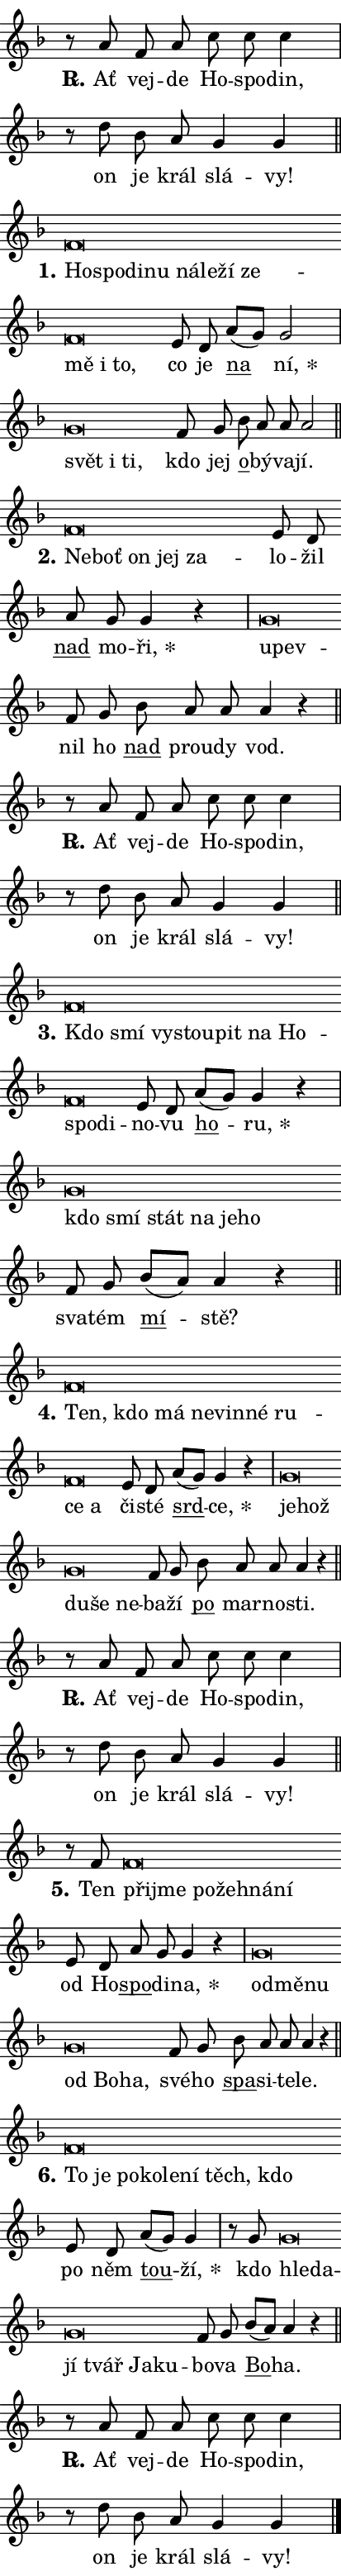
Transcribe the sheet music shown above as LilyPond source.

\version "2.22.1"
\header { tagline = "" }
\paper {
  indent = 0\cm
  top-margin = 0\cm
  right-margin = 0\cm
  bottom-margin = 0\cm
  left-margin = 0\cm
  paper-width = 7\cm
  page-breaking = #ly:one-page-breaking
  system-system-spacing.basic-distance = #11
  score-system-spacing.basic-distance = #11.3
  ragged-last = ##f
}


%% Author: Thomas Morley
%% https://lists.gnu.org/archive/html/lilypond-user/2020-05/msg00002.html
#(define (line-position grob)
"Returns position of @var[grob} in current system:
   @code{'start}, if at first time-step
   @code{'end}, if at last time-step
   @code{'middle} otherwise
"
  (let* ((col (ly:item-get-column grob))
         (ln (ly:grob-object col 'left-neighbor))
         (rn (ly:grob-object col 'right-neighbor))
         (col-to-check-left (if (ly:grob? ln) ln col))
         (col-to-check-right (if (ly:grob? rn) rn col))
         (break-dir-left
           (and
             (ly:grob-property col-to-check-left 'non-musical #f)
             (ly:item-break-dir col-to-check-left)))
         (break-dir-right
           (and
             (ly:grob-property col-to-check-right 'non-musical #f)
             (ly:item-break-dir col-to-check-right))))
        (cond ((eqv? 1 break-dir-left) 'start)
              ((eqv? -1 break-dir-right) 'end)
              (else 'middle))))

#(define (tranparent-at-line-position vctor)
  (lambda (grob)
  "Relying on @code{line-position} select the relevant enry from @var{vctor}.
Used to determine transparency,"
    (case (line-position grob)
      ((end) (not (vector-ref vctor 0)))
      ((middle) (not (vector-ref vctor 1)))
      ((start) (not (vector-ref vctor 2))))))

noteHeadBreakVisibility =
#(define-music-function (break-visibility)(vector?)
"Makes @code{NoteHead}s transparent relying on @var{break-visibility}"
#{
  \override NoteHead.transparent =
    #(tranparent-at-line-position break-visibility)
#})

#(define delete-ledgers-for-transparent-note-heads
  (lambda (grob)
    "Reads whether a @code{NoteHead} is transparent.
If so this @code{NoteHead} is removed from @code{'note-heads} from
@var{grob}, which is supposed to be @code{LedgerLineSpanner}.
As a result ledgers are not printed for this @code{NoteHead}"
    (let* ((nhds-array (ly:grob-object grob 'note-heads))
           (nhds-list
             (if (ly:grob-array? nhds-array)
                 (ly:grob-array->list nhds-array)
                 '()))
           ;; Relies on the transparent-property being done before
           ;; Staff.LedgerLineSpanner.after-line-breaking is executed.
           ;; This is fragile ...
           (to-keep
             (remove
               (lambda (nhd)
                 (ly:grob-property nhd 'transparent #f))
               nhds-list)))
      ;; TODO find a better method to iterate over grob-arrays, similiar
      ;; to filter/remove etc for lists
      ;; For now rebuilt from scratch
      (set! (ly:grob-object grob 'note-heads)  '())
      (for-each
        (lambda (nhd)
          (ly:pointer-group-interface::add-grob grob 'note-heads nhd))
        to-keep))))

hideNotes = {
  \noteHeadBreakVisibility #begin-of-line-visible
}
unHideNotes = {
  \noteHeadBreakVisibility #all-visible
}

% work-around for resetting accidentals
% https://lilypond.org/doc/v2.23/Documentation/notation/displaying-rhythms#unmetered-music
cadenzaMeasure = {
  \cadenzaOff
  \partial 1024 s1024
  \cadenzaOn
}

#(define-markup-command (accent layout props text) (markup?)
  "Underline accented syllable"
  (interpret-markup layout props
    #{\markup \override #'(offset . 4.3) \underline { #text }#}))

responsum = \markup \concat {
  "R" \hspace #-1.05 \path #0.1 #'((moveto 0 0.07) (lineto 0.9 0.8)) \hspace #0.05 "."
}

\layout {
    \context {
        \Staff
        \remove "Time_signature_engraver"
        \override LedgerLineSpanner.after-line-breaking = #delete-ledgers-for-transparent-note-heads
    }
    \context {
        \Voice {
            \override NoteHead.output-attributes = #'((class . "notehead"))
            \override Hairpin.height = #0.55
        }
    }
    \context {
        \Lyrics {
            \override StanzaNumber.output-attributes = #'((class . "stanzanumber"))
            \override LyricSpace.minimum-distance = #0.9
            \override LyricText.font-name = #"TeX Gyre Schola"
            \override LyricText.font-size = 1
            \override StanzaNumber.font-name = #"TeX Gyre Schola Bold"
            \override StanzaNumber.font-size = 1
        }
    }
}

% magnetic-lyrics.ily
%
%   written by
%     Jean Abou Samra <jean@abou-samra.fr>
%     Werner Lemberg <wl@gnu.org>
%
%   adapted by
%     Jiri Hon <jiri.hon@gmail.com>
%
% Version 2022-Apr-15

% https://www.mail-archive.com/lilypond-user@gnu.org/msg149350.html

#(define (Left_hyphen_pointer_engraver context)
   "Collect syllable-hyphen-syllable occurrences in lyrics and store
them in properties.  This engraver only looks to the left.  For
example, if the lyrics input is @code{foo -- bar}, it does the
following.

@itemize @bullet
@item
Set the @code{text} property of the @code{LyricHyphen} grob between
@q{foo} and @q{bar} to @code{foo}.

@item
Set the @code{left-hyphen} property of the @code{LyricText} grob with
text @q{foo} to the @code{LyricHyphen} grob between @q{foo} and
@q{bar}.
@end itemize

Use this auxiliary engraver in combination with the
@code{lyric-@/text::@/apply-@/magnetic-@/offset!} hook."
   (let ((hyphen #f)
         (text #f))
     (make-engraver
      (acknowledgers
       ((lyric-syllable-interface engraver grob source-engraver)
        (set! text grob)))
      (end-acknowledgers
       ((lyric-hyphen-interface engraver grob source-engraver)
        ;(when (not (grob::has-interface grob 'lyric-space-interface))
          (set! hyphen grob)));)
      ((stop-translation-timestep engraver)
       (when (and text hyphen)
         (ly:grob-set-object! text 'left-hyphen hyphen))
       (set! text #f)
       (set! hyphen #f)))))

#(define (lyric-text::apply-magnetic-offset! grob)
   "If the space between two syllables is less than the value in
property @code{LyricText@/.details@/.squash-threshold}, move the right
syllable to the left so that it gets concatenated with the left
syllable.

Use this function as a hook for
@code{LyricText@/.after-@/line-@/breaking} if the
@code{Left_@/hyphen_@/pointer_@/engraver} is active."
   (let ((hyphen (ly:grob-object grob 'left-hyphen #f)))
     (when hyphen
       (let ((left-text (ly:spanner-bound hyphen LEFT)))
         (when (grob::has-interface left-text 'lyric-syllable-interface)
           (let* ((common (ly:grob-common-refpoint grob left-text X))
                  (this-x-ext (ly:grob-extent grob common X))
                  (left-x-ext
                   (begin
                     ;; Trigger magnetism for left-text.
                     (ly:grob-property left-text 'after-line-breaking)
                     (ly:grob-extent left-text common X)))
                  ;; `delta` is the gap width between two syllables.
                  (delta (- (interval-start this-x-ext)
                            (interval-end left-x-ext)))
                  (details (ly:grob-property grob 'details))
                  (threshold (assoc-get 'squash-threshold details 0.2)))
             (when (< delta threshold)
               (let* (;; We have to manipulate the input text so that
                      ;; ligatures crossing syllable boundaries are not
                      ;; disabled.  For languages based on the Latin
                      ;; script this is essentially a beautification.
                      ;; However, for non-Western scripts it can be a
                      ;; necessity.
                      (lt (ly:grob-property left-text 'text))
                      (rt (ly:grob-property grob 'text))
                      (is-space (grob::has-interface hyphen 'lyric-space-interface))
                      (space (if is-space " " ""))
                      (space-markup (grob-interpret-markup grob " "))
                      (space-size (interval-length (ly:stencil-extent space-markup X)))
                      (extra-delta (if is-space space-size 0))
                      ;; Append new syllable.
                      (ltrt-space (if (and (string? lt) (string? rt))
                                (string-append lt space rt)
                                (make-concat-markup (list lt space rt))))
                      ;; Right-align `ltrt` to the right side.
                      (ltrt-space-markup (grob-interpret-markup
                               grob
                               (make-translate-markup
                                (cons (interval-length this-x-ext) 0)
                                (make-right-align-markup ltrt-space)))))
                 (begin
                   ;; Don't print `left-text`.
                   (ly:grob-set-property! left-text 'stencil #f)
                   ;; Set text and stencil (which holds all collected
                   ;; syllables so far) and shift it to the left.
                   (ly:grob-set-property! grob 'text ltrt-space)
                   (ly:grob-set-property! grob 'stencil ltrt-space-markup)
                   (ly:grob-translate-axis! grob (- (- delta extra-delta)) X))))))))))


#(define (lyric-hyphen::displace-bounds-first grob)
   ;; Make very sure this callback isn't triggered too early.
   (let ((left (ly:spanner-bound grob LEFT))
         (right (ly:spanner-bound grob RIGHT)))
     (ly:grob-property left 'after-line-breaking)
     (ly:grob-property right 'after-line-breaking)
     (ly:lyric-hyphen::print grob)))

squashThreshold = #0.4

\layout {
  \context {
    \Lyrics
    \consists #Left_hyphen_pointer_engraver
    \override LyricText.after-line-breaking =
      #lyric-text::apply-magnetic-offset!
    \override LyricHyphen.stencil = #lyric-hyphen::displace-bounds-first
    \override LyricText.details.squash-threshold = \squashThreshold
    \override LyricHyphen.minimum-distance = 0
    \override LyricHyphen.minimum-length = \squashThreshold
  }
}

squash = \override LyricText.details.squash-threshold = 9999
unSquash = \override LyricText.details.squash-threshold = \squashThreshold

left = \override LyricText.self-alignment-X = #LEFT
unLeft = \revert LyricText.self-alignment-X

starOffset = #(lambda (grob) 
                (let ((x_offset (ly:self-alignment-interface::aligned-on-x-parent grob)))
                  (if (= x_offset 0) 0 (+ x_offset 1.2))))

star = #(define-music-function (syllable)(string?)
"Append star separator at the end of a syllable"
#{
  \once \override LyricText.X-offset = #starOffset
  \lyricmode { \markup {
    #syllable
    \override #'((font-name . "TeX Gyre Schola Bold")) \hspace #0.2 \lower #0.65 \larger "*"
  } }
#})

starAccent = #(define-music-function (syllable)(string?)
"Append star separator at the end of a syllable and make accent"
#{
  \once \override LyricText.X-offset = #starOffset
  \lyricmode { \markup {
    \accent #syllable
    \override #'((font-name . "TeX Gyre Schola Bold")) \hspace #0.2 \lower #0.65 \larger "*"
  } }
#})

breath = #(define-music-function (syllable)(string?)
"Append breathing indicator at the end of a syllable"
#{
  \lyricmode { \markup { #syllable "+" } }
#})

optionalBreath = #(define-music-function (syllable)(string?)
"Append optional breathing indicator at the end of a syllable"
#{
  \lyricmode { \markup { #syllable "(+)" } }
#})


\score {
    <<
        \new Voice = "melody" { \cadenzaOn \key f \major \relative { r8 a' f a c c c4 \cadenzaMeasure \bar "|" r8 d bes a g4 g \cadenzaMeasure \bar "||" \break } }
        \new Lyrics \lyricsto "melody" { \lyricmode { \set stanza = \responsum
Ať vej -- de Ho -- spo -- din, on je král slá -- vy! } }
    >>
    \layout {}
}

\score {
    <<
        \new Voice = "melody" { \cadenzaOn \key f \major \relative { f'\breve*1/16 \hideNotes \breve*1/16 \bar "" \breve*1/16 \bar "" \breve*1/16 \bar "" \breve*1/16 \bar "" \breve*1/16 \bar "" \breve*1/16 \bar "" \breve*1/16 \bar "" \breve*1/16 \bar "" \breve*1/16 \breve*1/16 \bar "" \unHideNotes e8 d \bar "" a'[( g)] g2 \cadenzaMeasure \bar "|" g\breve*1/16 \hideNotes \breve*1/16 \breve*1/16 \bar "" \unHideNotes f8 g \bar "" bes a a a2 \cadenzaMeasure \bar "||" \break } }
        \new Lyrics \lyricsto "melody" { \lyricmode { \set stanza = "1."
\left Ho -- \squash spo -- di -- nu ná -- le -- ží ze -- mě i to, \unLeft \unSquash co je \markup \accent na \star ní, \left svět \squash i ti, \unLeft \unSquash kdo jej \markup \accent o -- bý -- va -- jí. } }
    >>
    \layout {}
}

\score {
    <<
        \new Voice = "melody" { \cadenzaOn \key f \major \relative { f'\breve*1/16 \hideNotes \breve*1/16 \bar "" \breve*1/16 \bar "" \breve*1/16 \breve*1/16 \bar "" \unHideNotes e8 d \bar "" a' g g4 r \cadenzaMeasure \bar "|" g\breve*1/16 \hideNotes \breve*1/16 \bar "" \unHideNotes f8 g \bar "" bes a a a4 r \cadenzaMeasure \bar "||" \break } }
        \new Lyrics \lyricsto "melody" { \lyricmode { \set stanza = "2."
\left Ne -- \squash boť on jej za -- \unLeft \unSquash lo -- žil \markup \accent nad mo -- \star ři, \left u -- \squash pev -- \unLeft \unSquash nil ho \markup \accent nad prou -- dy vod. } }
    >>
    \layout {}
}

\score {
    <<
        \new Voice = "melody" { \cadenzaOn \key f \major \relative { r8 a' f a c c c4 \cadenzaMeasure \bar "|" r8 d bes a g4 g \cadenzaMeasure \bar "||" \break } }
        \new Lyrics \lyricsto "melody" { \lyricmode { \set stanza = \responsum
Ať vej -- de Ho -- spo -- din, on je král slá -- vy! } }
    >>
    \layout {}
}

\score {
    <<
        \new Voice = "melody" { \cadenzaOn \key f \major \relative { f'\breve*1/16 \hideNotes \breve*1/16 \bar "" \breve*1/16 \bar "" \breve*1/16 \bar "" \breve*1/16 \bar "" \breve*1/16 \bar "" \breve*1/16 \bar "" \breve*1/16 \breve*1/16 \bar "" \unHideNotes e8 d \bar "" a'[( g)] g4 r \cadenzaMeasure \bar "|" g\breve*1/16 \hideNotes \breve*1/16 \bar "" \breve*1/16 \bar "" \breve*1/16 \bar "" \breve*1/16 \breve*1/16 \bar "" \unHideNotes f8 g \bar "" bes[( a)] a4 r \cadenzaMeasure \bar "||" \break } }
        \new Lyrics \lyricsto "melody" { \lyricmode { \set stanza = "3."
\left Kdo \squash smí vy -- stou -- pit na Ho -- spo -- di -- \unLeft \unSquash no -- vu \markup \accent ho -- \star ru, \left kdo \squash smí stát na je -- ho \unLeft \unSquash sva -- tém \markup \accent mí -- stě? } }
    >>
    \layout {}
}

\score {
    <<
        \new Voice = "melody" { \cadenzaOn \key f \major \relative { f'\breve*1/16 \hideNotes \breve*1/16 \bar "" \breve*1/16 \bar "" \breve*1/16 \bar "" \breve*1/16 \bar "" \breve*1/16 \bar "" \breve*1/16 \bar "" \breve*1/16 \breve*1/16 \bar "" \unHideNotes e8 d \bar "" a'[( g)] g4 r \cadenzaMeasure \bar "|" g\breve*1/16 \hideNotes \breve*1/16 \bar "" \breve*1/16 \bar "" \breve*1/16 \breve*1/16 \bar "" \unHideNotes f8 g \bar "" bes a a a4 r \cadenzaMeasure \bar "||" \break } }
        \new Lyrics \lyricsto "melody" { \lyricmode { \set stanza = "4."
\left Ten, \squash kdo má ne -- vin -- né ru -- ce a \unLeft \unSquash či -- sté \markup \accent srd -- \star ce, \left je -- \squash hož du -- še ne -- \unLeft \unSquash ba -- ží \markup \accent po mar -- no -- sti. } }
    >>
    \layout {}
}

\score {
    <<
        \new Voice = "melody" { \cadenzaOn \key f \major \relative { r8 a' f a c c c4 \cadenzaMeasure \bar "|" r8 d bes a g4 g \cadenzaMeasure \bar "||" \break } }
        \new Lyrics \lyricsto "melody" { \lyricmode { \set stanza = \responsum
Ať vej -- de Ho -- spo -- din, on je král slá -- vy! } }
    >>
    \layout {}
}

\score {
    <<
        \new Voice = "melody" { \cadenzaOn \key f \major \relative { r8 f' f\breve*1/16 \hideNotes \breve*1/16 \bar "" \breve*1/16 \bar "" \breve*1/16 \bar "" \breve*1/16 \breve*1/16 \bar "" \unHideNotes e8 d \bar "" a' g g4 r \cadenzaMeasure \bar "|" g\breve*1/16 \hideNotes \breve*1/16 \bar "" \breve*1/16 \bar "" \breve*1/16 \bar "" \breve*1/16 \breve*1/16 \bar "" \unHideNotes f8 g \bar "" bes a a a4 r \cadenzaMeasure \bar "||" \break } }
        \new Lyrics \lyricsto "melody" { \lyricmode { \set stanza = "5."
Ten \left při -- \squash jme po -- žeh -- ná -- ní \unLeft \unSquash od Ho -- \markup \accent spo -- di -- \star na, \left od -- \squash mě -- nu od Bo -- ha, \unLeft \unSquash své -- ho \markup \accent spa -- si -- te -- le. } }
    >>
    \layout {}
}

\score {
    <<
        \new Voice = "melody" { \cadenzaOn \key f \major \relative { f'\breve*1/16 \hideNotes \breve*1/16 \bar "" \breve*1/16 \bar "" \breve*1/16 \bar "" \breve*1/16 \bar "" \breve*1/16 \bar "" \breve*1/16 \breve*1/16 \bar "" \unHideNotes e8 d \bar "" a'[( g)] g4 \cadenzaMeasure \bar "|" r8 g g\breve*1/16 \hideNotes \breve*1/16 \bar "" \breve*1/16 \bar "" \breve*1/16 \bar "" \breve*1/16 \breve*1/16 \bar "" \unHideNotes f8 g \bar "" bes[( a)] a4 r \cadenzaMeasure \bar "||" \break } }
        \new Lyrics \lyricsto "melody" { \lyricmode { \set stanza = "6."
\left To \squash je po -- ko -- le -- ní těch, kdo \unLeft \unSquash po něm \markup \accent tou -- \star ží, kdo \left hle -- \squash da -- jí tvář Ja -- ku -- \unLeft \unSquash bo -- va \markup \accent Bo -- ha. } }
    >>
    \layout {}
}

\score {
    <<
        \new Voice = "melody" { \cadenzaOn \key f \major \relative { r8 a' f a c c c4 \cadenzaMeasure \bar "|" r8 d bes a g4 g \cadenzaMeasure \bar "||" \break } \bar "|." }
        \new Lyrics \lyricsto "melody" { \lyricmode { \set stanza = \responsum
Ať vej -- de Ho -- spo -- din, on je král slá -- vy! } }
    >>
    \layout {}
}
